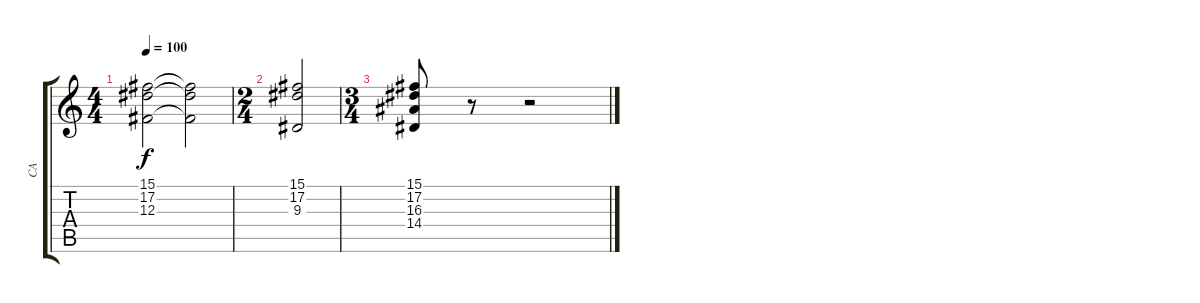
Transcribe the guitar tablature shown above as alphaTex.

\track ("CA" "CA") {instrument choiraahs}
\staff {score tabs}
\tuning (Eb4 Bb3 Gb3 Db3 Ab2 Eb2) {hide}
\ts (4 4)
\tempo 100
\clef g2
\ks c
(15.1 17.2 12.3).2{dy f} (15.1{t} 17.2{t} 12.3{t}).2 |
\ts (2 4)
(15.1 17.2 9.3).2 |
\ts (3 4)
(15.1 17.2 16.3 14.4).8 r.8 r.2
